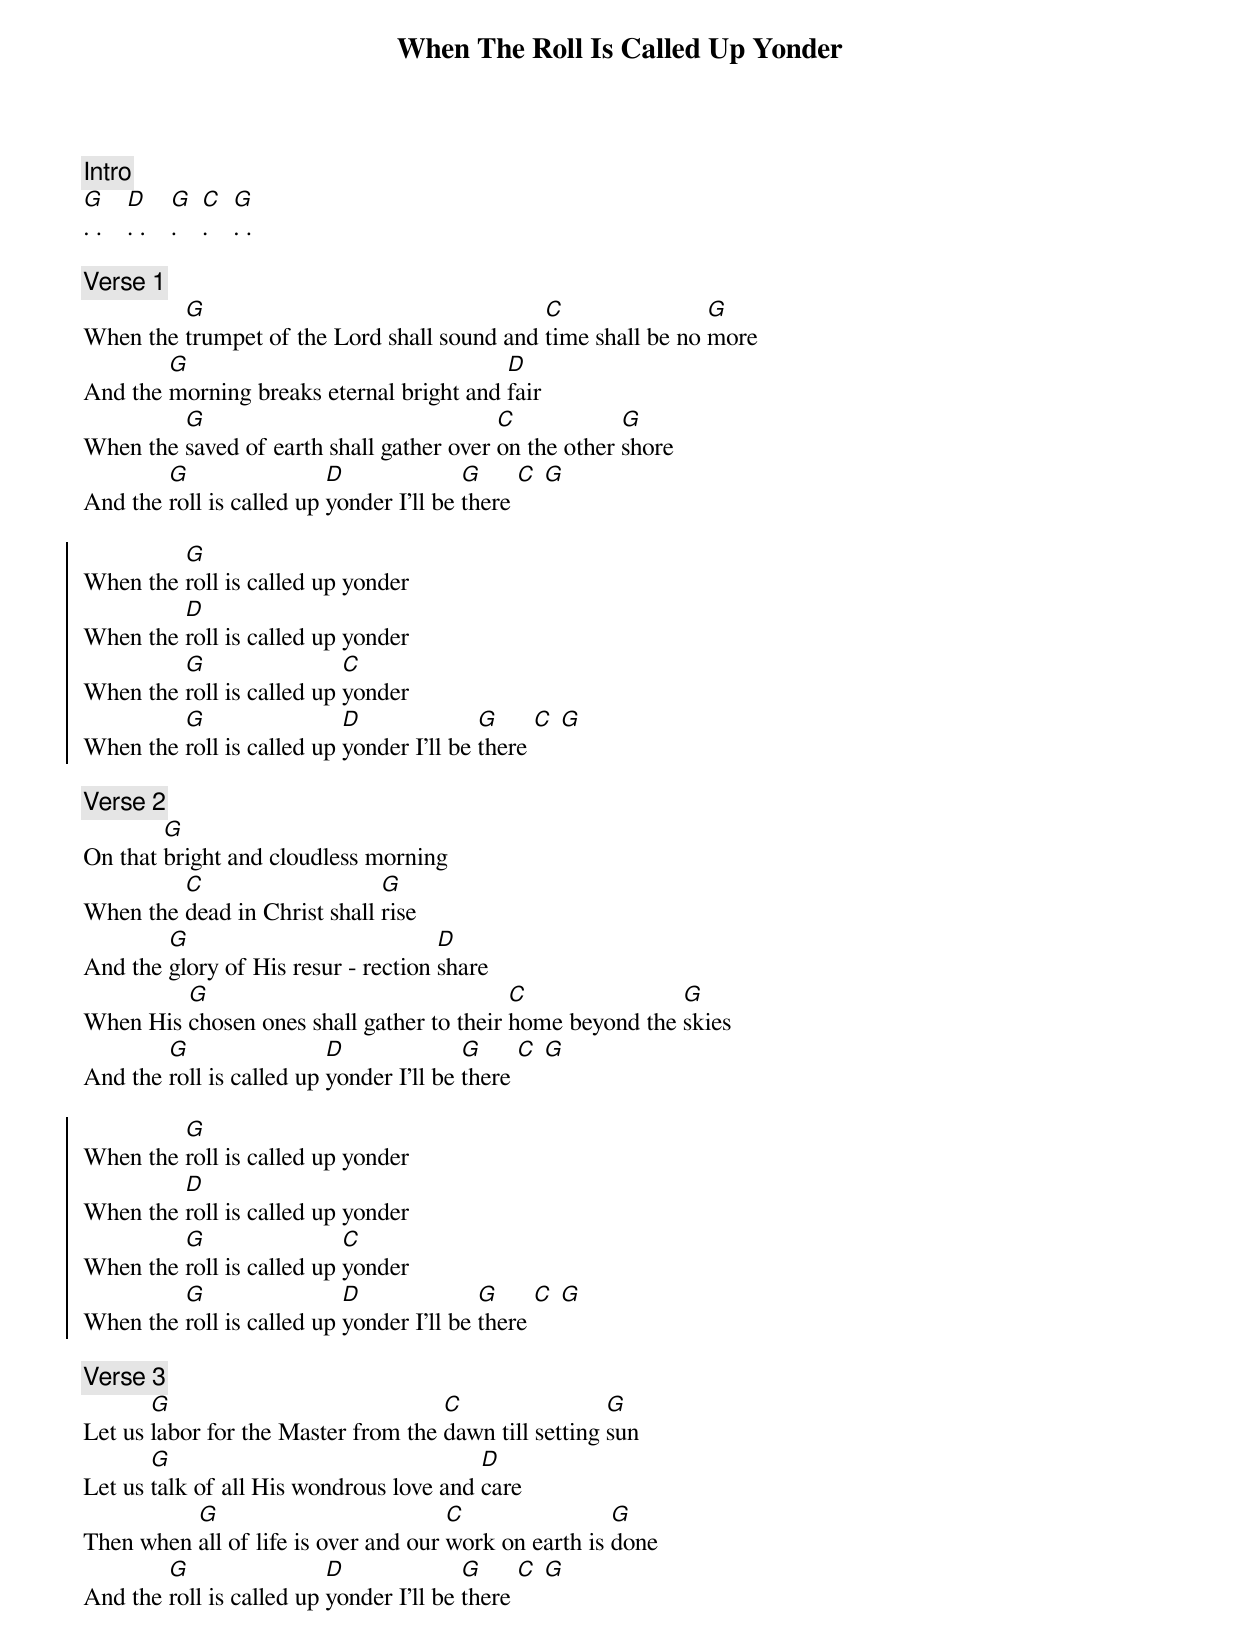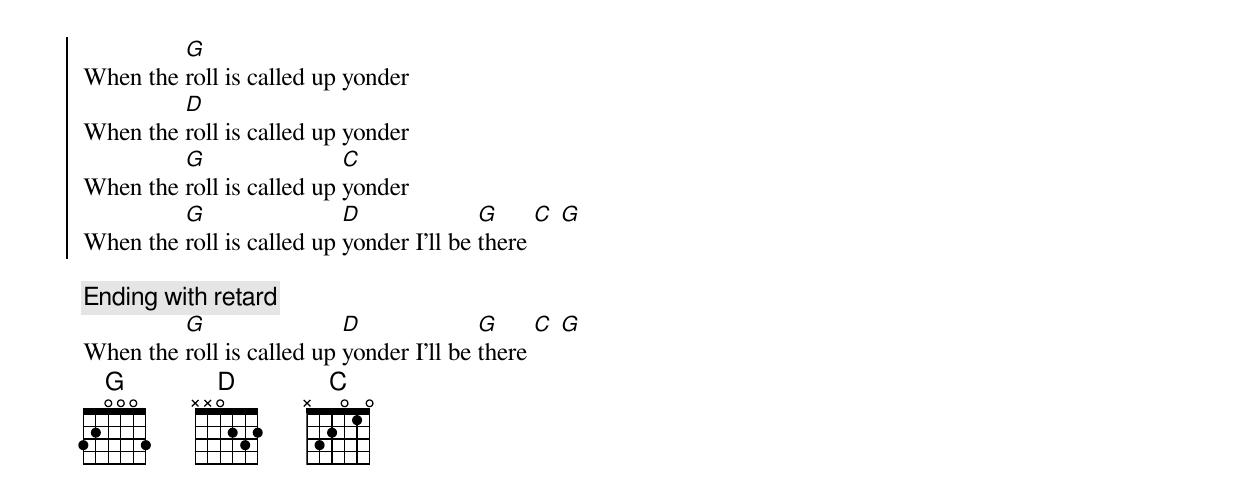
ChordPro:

{title: When The Roll Is Called Up Yonder}
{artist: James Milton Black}
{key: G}
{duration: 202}
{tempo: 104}
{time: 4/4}
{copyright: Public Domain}

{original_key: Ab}
{c: Intro}
[G]. .    [D]. .    [G].    [C].    [G]. .

{c: Verse 1}
When the [G]trumpet of the Lord shall sound and [C]time shall be no [G]more
And the [G]morning breaks eternal bright and [D]fair
When the [G]saved of earth shall gather over [C]on the other [G]shore
And the [G]roll is called up [D]yonder I'll be [G]there [C] [G]

{start_of_chorus}
When the [G]roll is called up yonder
When the [D]roll is called up yonder
When the [G]roll is called up [C]yonder
When the [G]roll is called up [D]yonder I'll be [G]there [C] [G]
{end_of_chorus}

{c: Verse 2}
On that [G]bright and cloudless morning
When the [C]dead in Christ shall [G]rise
And the [G]glory of His resur - rection [D]share
When His [G]chosen ones shall gather to their [C]home beyond the [G]skies
And the [G]roll is called up [D]yonder I'll be [G]there [C] [G]

{start_of_chorus}
When the [G]roll is called up yonder
When the [D]roll is called up yonder
When the [G]roll is called up [C]yonder
When the [G]roll is called up [D]yonder I'll be [G]there [C] [G]
{end_of_chorus}

{c: Verse 3}
Let us [G]labor for the Master from the [C]dawn till setting [G]sun
Let us [G]talk of all His wondrous love and [D]care
Then when [G]all of life is over and our [C]work on earth is [G]done
And the [G]roll is called up [D]yonder I'll be [G]there [C] [G]

{start_of_chorus}
When the [G]roll is called up yonder
When the [D]roll is called up yonder
When the [G]roll is called up [C]yonder
When the [G]roll is called up [D]yonder I'll be [G]there [C] [G]
{end_of_chorus}

{c: Ending with retard}
When the [G]roll is called up [D]yonder I'll be [G]there [C] [G]
